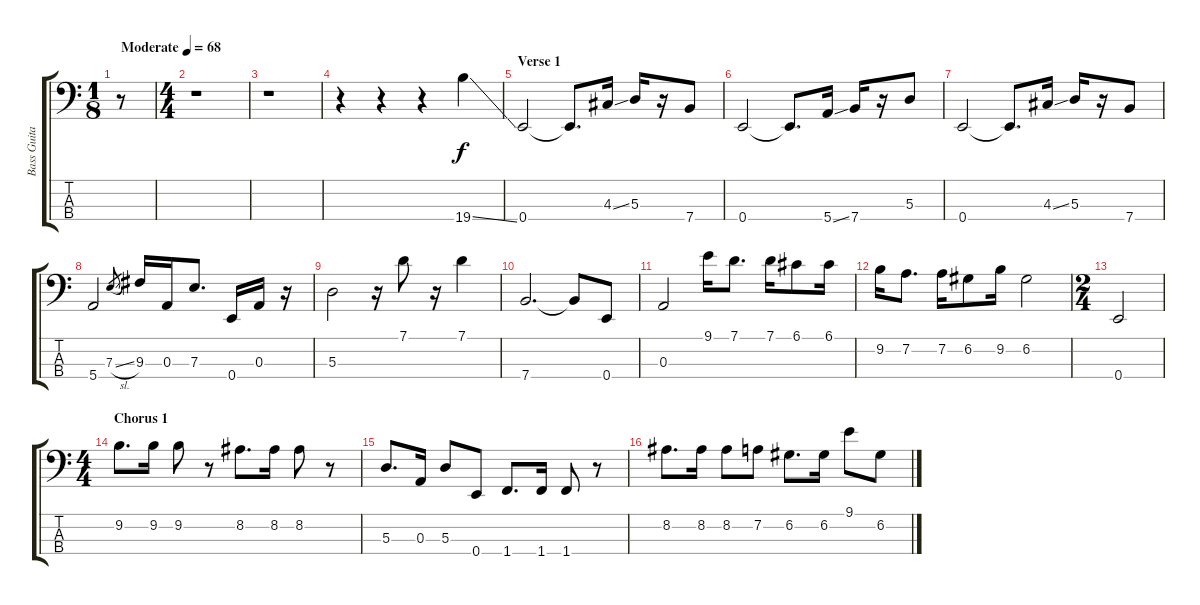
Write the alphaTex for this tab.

\track ("Bass Guitar Track" "Bass Guita") {instrument electricbassfinger}
\staff {score tabs}
\tuning (G2 D2 A1 E1) {hide}
\ts (1 8)
\tempo (68 "Moderate")
\clef f4
\ks c
r.8{dy f instrument electricbassfinger} |
\ts (4 4)
r.1 |
r.1 |
r.4 r.4 r.4 19.4{ss}.4 |
\section ("" "Verse 1")
0.4.2 0.4{t}.8{d} 4.3{ss}.16 5.3.16 r.16 7.4.8 |
0.4.2 0.4{t}.8{d} 5.4{ss}.16 7.4.16 r.16 5.3.8 |
0.4.2 0.4{t}.8{d} 4.3{ss}.16 5.3.16 r.16 7.4.8 |
5.4.2 7.3{sl}.8{gr} 9.3.16 0.3.16 7.3.8{d} 0.4.16 0.3.16 r.16 |
5.3.2 r.16 7.1.8 r.16 7.1.4 |
7.4.2{d} 7.4{t}.8 0.4.8 |
0.3.2 9.1.16 7.1.8{d} 7.1.16 6.1.8 6.1.16 |
9.2.16 7.2.8{d} 7.2.16 6.2.8 9.2.16 6.2.2 |
\ts (2 4)
0.4.2 |
\ts (4 4)
\section ("" "Chorus 1")
9.2.8{d} 9.2.16 9.2.8 r.8 8.2.8{d} 8.2.16 8.2.8 r.8 |
5.3.8{d} 0.3.16 5.3.8 0.4.8 1.4.8{d} 1.4.16 1.4.8 r.8 |
8.2.8{d} 8.2.16 8.2.8 7.2.8 6.2.8{d} 6.2.16 9.1.8 6.2.8
